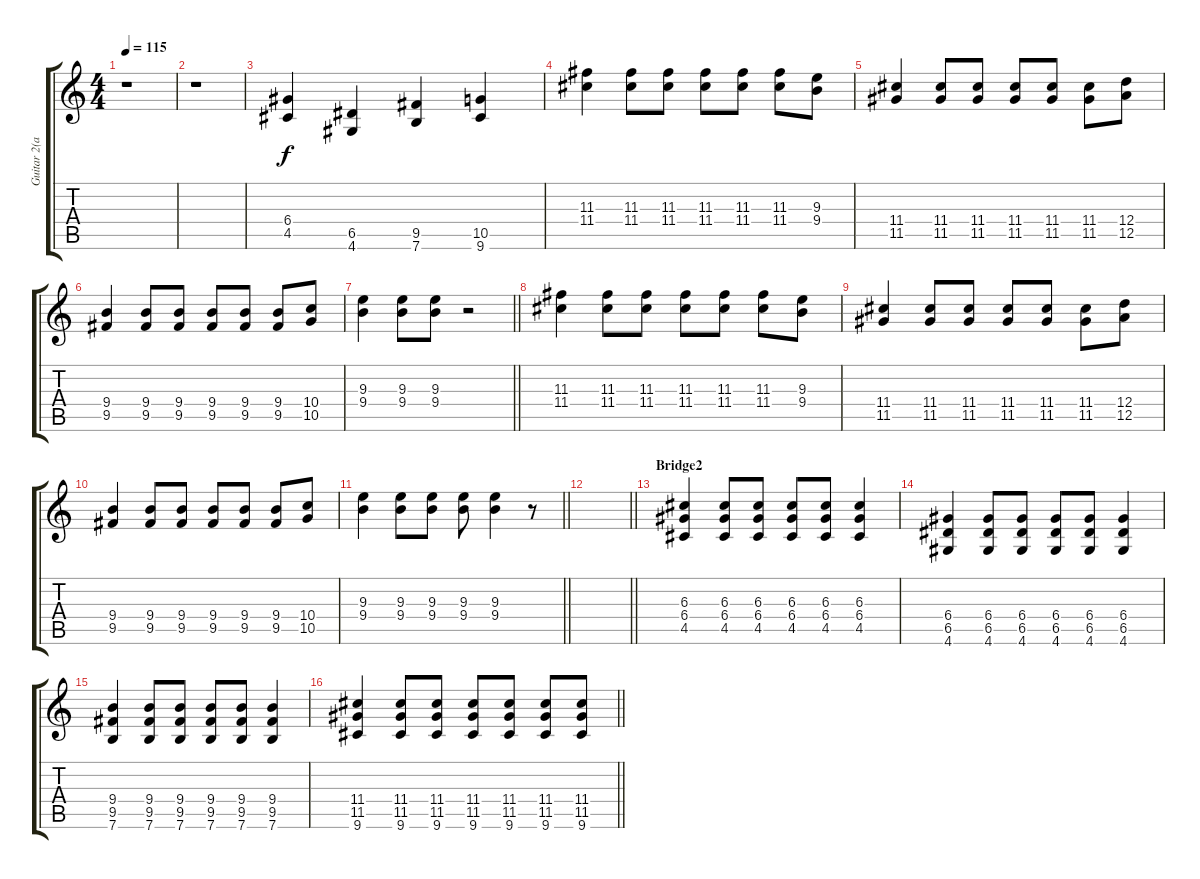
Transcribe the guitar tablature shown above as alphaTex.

\track ("Guitar 2(acous/distortion)" "Guitar 2(a") {instrument acousticguitarsteel}
\staff {score tabs}
\tuning (E4 B3 G3 D3 A2 E2) {hide}
\ts (4 4)
\tempo 115
\clef g2
\ks c
r.1{dy f} |
r.1 |
(6.4 4.5).4 (6.5 4.6).4 (9.5 7.6).4 (10.5 9.6).4 |
(11.3 11.4).4 (11.3 11.4).8 (11.3 11.4).8 (11.3 11.4).8 (11.3 11.4).8 (11.3 11.4).8 (9.3 9.4).8 |
(11.4 11.5).4 (11.4 11.5).8 (11.4 11.5).8 (11.4 11.5).8 (11.4 11.5).8 (11.4 11.5).8 (12.4 12.5).8 |
(9.4 9.5).4 (9.4 9.5).8 (9.4 9.5).8 (9.4 9.5).8 (9.4 9.5).8 (9.4 9.5).8 (10.4 10.5).8 |
\barLineRight lightlight
(9.3 9.4).4 (9.3 9.4).8 (9.3 9.4).8 r.2 |
(11.3 11.4).4 (11.3 11.4).8 (11.3 11.4).8 (11.3 11.4).8 (11.3 11.4).8 (11.3 11.4).8 (9.3 9.4).8 |
(11.4 11.5).4 (11.4 11.5).8 (11.4 11.5).8 (11.4 11.5).8 (11.4 11.5).8 (11.4 11.5).8 (12.4 12.5).8 |
(9.4 9.5).4 (9.4 9.5).8 (9.4 9.5).8 (9.4 9.5).8 (9.4 9.5).8 (9.4 9.5).8 (10.4 10.5).8 |
\barLineRight lightlight
(9.3 9.4).4 (9.3 9.4).8 (9.3 9.4).8 (9.3 9.4).8 (9.3 9.4).4 r.8 |
\barLineRight lightlight
|
\section ("" "Bridge2")
(6.3 6.4 4.5).4{instrument distortionguitar} (6.3 6.4 4.5).8 (6.3 6.4 4.5).8 (6.3 6.4 4.5).8 (6.3 6.4 4.5).8 (6.3 6.4 4.5).4 |
(6.4 6.5 4.6).4 (6.4 6.5 4.6).8 (6.4 6.5 4.6).8 (6.4 6.5 4.6).8 (6.4 6.5 4.6).8 (6.4 6.5 4.6).4 |
(9.4 9.5 7.6).4 (9.4 9.5 7.6).8 (9.4 9.5 7.6).8 (9.4 9.5 7.6).8 (9.4 9.5 7.6).8 (9.4 9.5 7.6).4 |
\barLineRight lightlight
(11.4 11.5 9.6).4 (11.4 11.5 9.6).8 (11.4 11.5 9.6).8 (11.4 11.5 9.6).8 (11.4 11.5 9.6).8 (11.4 11.5 9.6).8 (11.4 11.5 9.6).8
